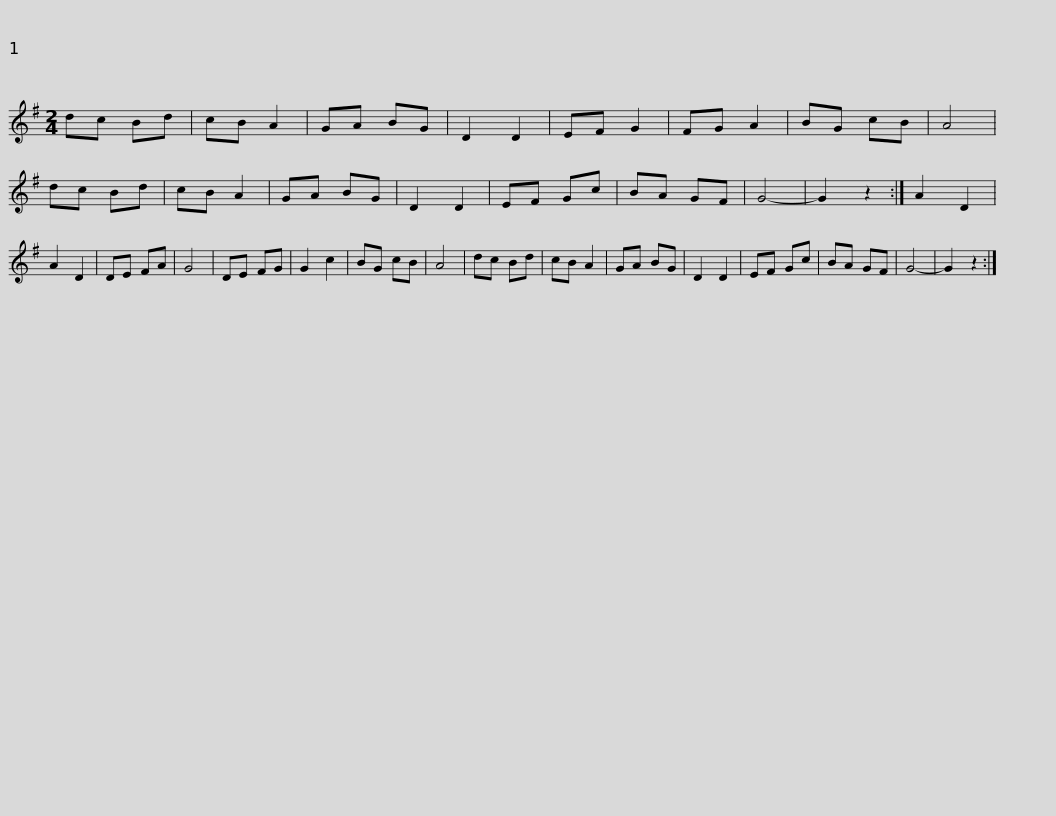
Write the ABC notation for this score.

X:1
L:1/8
M:2/4
I:linebreak $
K:G
V:1 treble
V:1
 dc Bd | cB A2 | GA BG | D2 D2 | EF G2 | %5
 FG A2 | BG cB | A4 | dc Bd | cB A2 | %10
 GA BG | D2 D2 | EF Gc |$ BA GF | G4- | %15
 G2 z2 :| A2 D2 | A2 D2 | DE FA | G4 | %20
 DE FG | G2 c2 | BG cB | A4 | dc Bd | %25
 cB A2 | GA BG |$ D2 D2 | EF Gc | BA GF | %30
 G4- | G2 z2 :| %32
